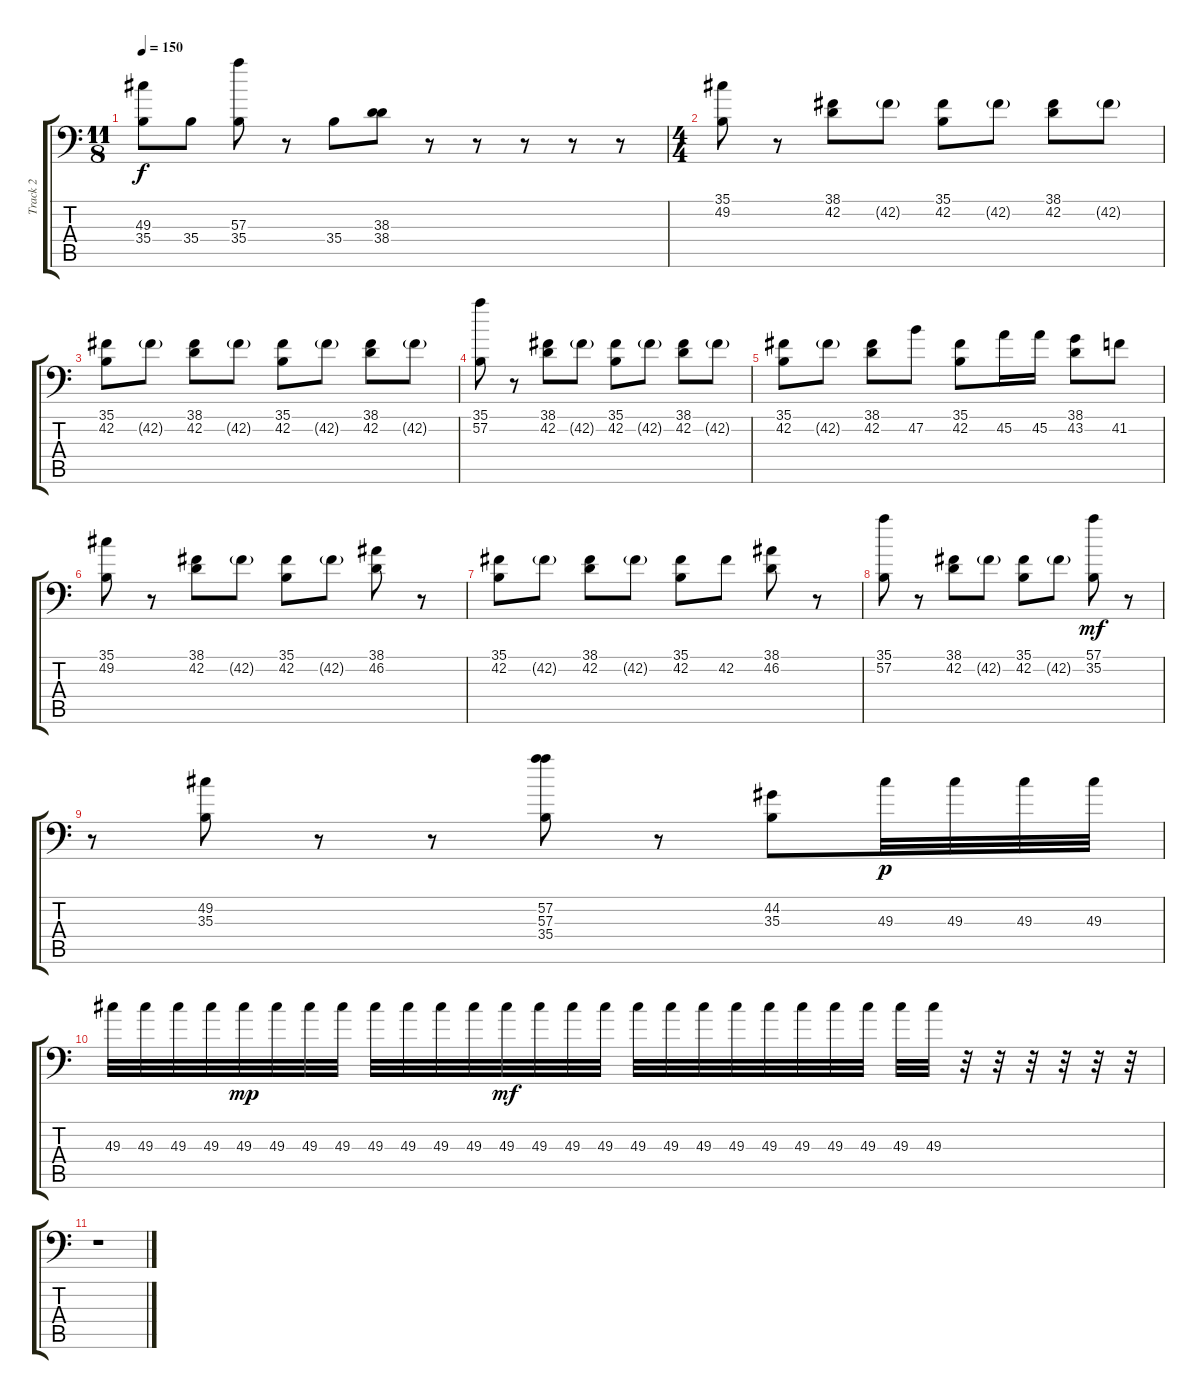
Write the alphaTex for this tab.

\track ("Track 2" "Track 2") {instrument acousticgrandpiano}
\staff {score tabs}
\tuning (C-1 C-1 C-1 C-1 C-1 C-1) {hide}
\ts (11 8)
\tempo 150
\clef f4
\ks c
(49.3 35.4).8{dy f} 35.4.8 (57.3 35.4).8 r.8 35.4.8 (38.3 38.4).8 r.8 r.8 r.8 r.8 r.8 |
\ts (4 4)
(35.1 49.2).8 r.8 (38.1 42.2).8 42.2{g}.8 (35.1 42.2).8 42.2{g}.8 (38.1 42.2).8 42.2{g}.8 |
(35.1 42.2).8 42.2{g}.8 (38.1 42.2).8 42.2{g}.8 (35.1 42.2).8 42.2{g}.8 (38.1 42.2).8 42.2{g}.8 |
(35.1 57.2).8 r.8 (38.1 42.2).8 42.2{g}.8 (35.1 42.2).8 42.2{g}.8 (38.1 42.2).8 42.2{g}.8 |
(35.1 42.2).8 42.2{g}.8 (38.1 42.2).8 47.2.8 (35.1 42.2).8 45.2.16 45.2.16 (38.1 43.2).8 41.2.8 |
(35.1 49.2).8 r.8 (38.1 42.2).8 42.2{g}.8 (35.1 42.2).8 42.2{g}.8 (38.1 46.2).8 r.8 |
(35.1 42.2).8 42.2{g}.8 (38.1 42.2).8 42.2{g}.8 (35.1 42.2).8 42.2.8 (38.1 46.2).8 r.8 |
(35.1 57.2).8 r.8 (38.1 42.2).8 42.2{g}.8 (35.1 42.2).8 42.2{g}.8 (57.1 35.2).8{dy mf} r.8 |
r.8 (49.2 35.3).8 r.8 r.8 (57.2 57.3 35.4).8 r.8 (44.2 35.3).8 49.3.32{dy p} 49.3.32 49.3.32 49.3.32 |
49.3.32 49.3.32 49.3.32 49.3.32 49.3.32{dy mp} 49.3.32 49.3.32 49.3.32 49.3.32 49.3.32 49.3.32 49.3.32 49.3.32{dy mf} 49.3.32 49.3.32 49.3.32 49.3.32 49.3.32 49.3.32 49.3.32 49.3.32 49.3.32 49.3.32 49.3.32 49.3.32 49.3.32 r.32 r.32 r.32 r.32 r.32 r.32 |
r.1
